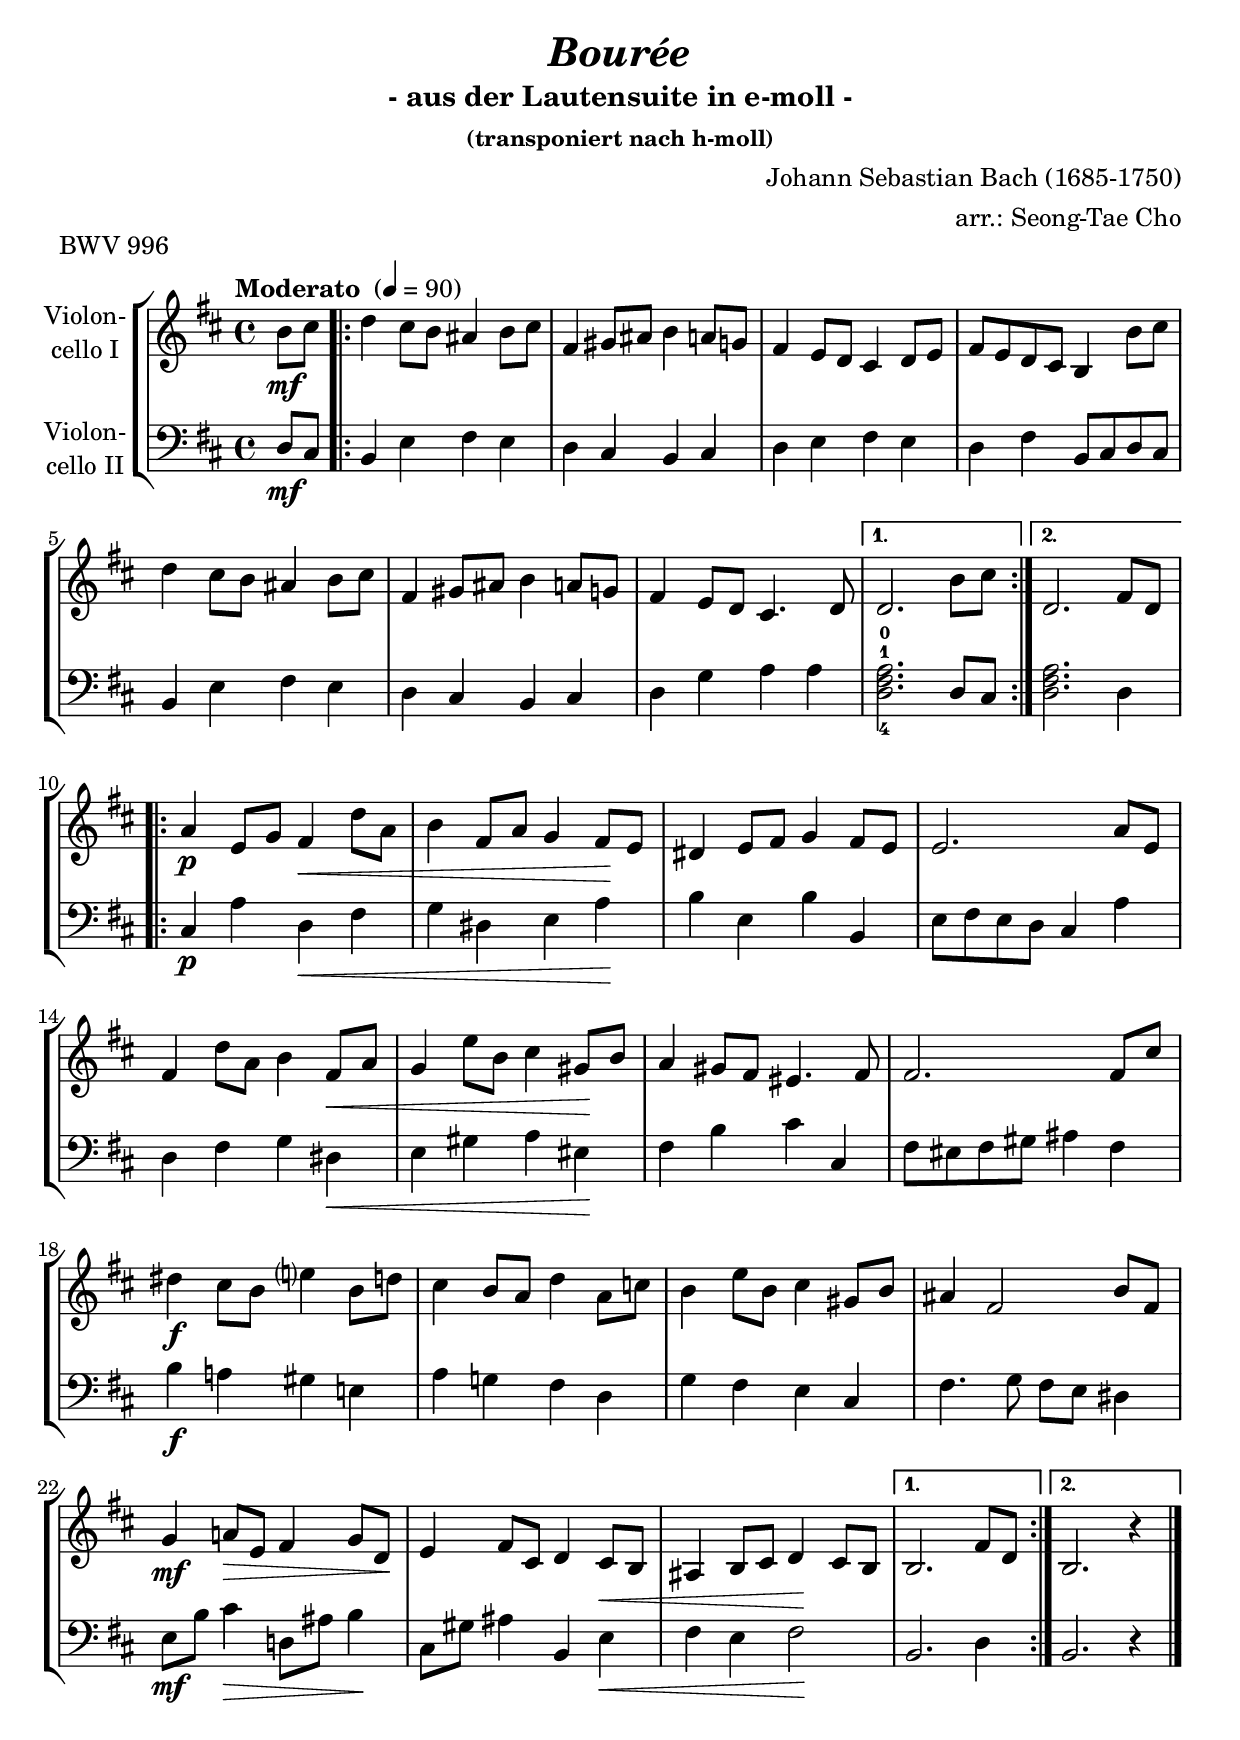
\version "2.14.2"
\include "deutsch.ly"

#(set-global-staff-size 22)

\header {
  title        = \markup \bold \italic "Bourée"
  subtitle     = "- aus der Lautensuite in e-moll -"
  subsubtitle  = "(transponiert nach h-moll)"
  composer     = "Johann Sebastian Bach (1685-1750)"
  arranger     = "arr.: Seong-Tae Cho"
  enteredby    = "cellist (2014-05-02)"
  piece        = "BWV 996"
}

voiceconsts = {
 \key e \minor
 %\numericTimeSignature
 \compressFullBarRests
 \time 4/4
 \tempo "Moderato " 4=90
}

mihi = "clarinet"
milo = "bassoon"

va = \relative c'' {
   \voiceconsts

   \partial 4 e8\mf fis
   \repeat volta 2 {
     g4 fis8 e dis4 e8 fis
     h,4 cis8 dis e4 d8 c
     h4 a8 g fis4 g8 a
     h a g fis e4 e'8 fis

     g4 fis8 e dis4 e8 fis
     h,4 cis8 dis e4 d8 c
     h4 a8 g fis4. g8
   }
   \alternative {
     { g2. e'8 fis }
     { g,2. h8 g }
   }

   \repeat volta 2 {
     d'4\p a8 c h4\< g'8 d
     e4 h8 d c4 h8\! a
     gis4 a8 h c4 h8 a
     a2. d8 a

     h4 g'8 d e4 h8\< d
     c4 a'8 e fis4 cis8\! e
     d4 cis8 h ais4. h8
     h2. h8 fis'

     gis4\f fis8 e a?4 e8 g
     fis4 e8 d g4 d8 f
     e4 a8 e fis4 cis8 e
     dis4 h2 e8 h

     c4\mf d!8\> a h4 c8 g\!
     a4 h8 fis g4 fis8\< e
     dis4 e8 fis g4\! fis8 e
   }
   \alternative {
     { e2. h'8 g }
     { e2. r4 }
   } \bar "|."
}

vb = \relative c' {
   \voiceconsts
   \clef "bass"

   \partial 4 g8\mf fis
   \repeat volta 2 {
     e4 a h a
     g fis e fis
     g a h a
     g h e,8 fis g fis

     e4 a h a
     g fis e fis
     g c d d
   }
   \alternative {
     { <g,-4 h-1 d-0>2. g8 fis }
     { <g h d>2. g4 }
   }

   \repeat volta 2 {
     fis\p d' g,\< h
     c gis a d\!
     e a, e' e,
     a8 h a g fis4 d'

     g, h c gis\<
     a cis d ais\!
     h e fis fis,
     h8 ais h cis dis4 h

     e\f d! cis a!
     d c! h g
     c h a fis
     h4. c8 h a gis4

     a8\mf e' fis4\> g,!8 dis' e4\!
     fis,8 cis' dis4 e, a\<
     h a h2\!
   }
   \alternative {
     { e,2. g4 }
     { e2. r4 }
   } \bar "|."
}


music = \new StaffGroup <<
      \new Staff {
        \set Staff.midiInstrument = \mihi
        \set Staff.instrumentName = \markup \center-column { "Violon-" "cello I" }
        \transpose e h, { \va }
      }

      \new Staff {
        \set Staff.midiInstrument = \milo
        \set Staff.instrumentName = \markup \center-column { "Violon-" "cello II" }
        \transpose e h, { \vb }
      }
>>

\book {
  \score {
   \music
    \layout {}
  }

  \score {
    \unfoldRepeats \music

    \midi {
      \context {
        \Score
      }
    }
  }
}
